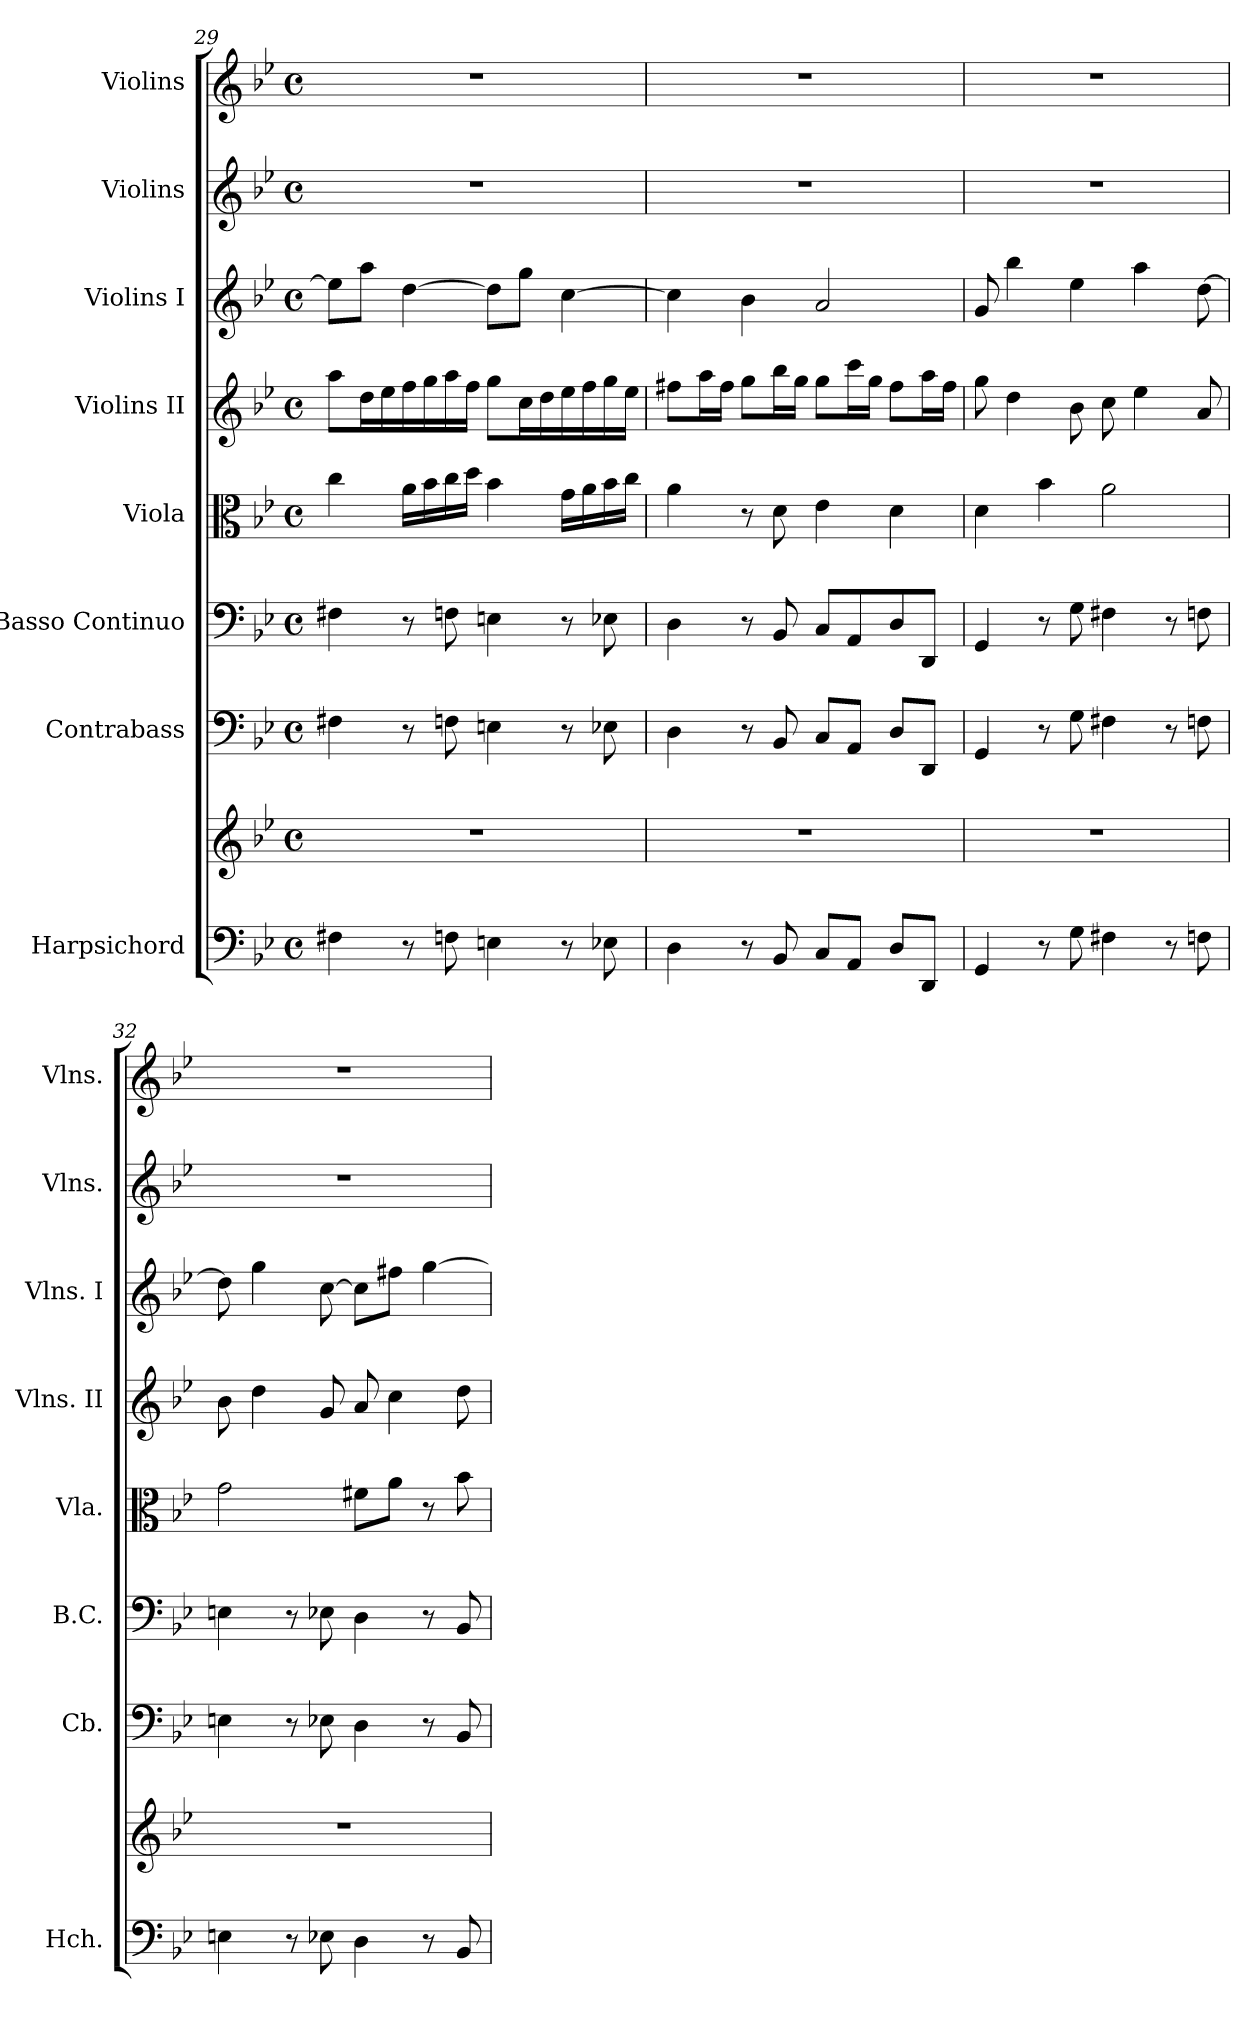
**kern	**kern	**kern	**kern	**kern	**kern	**kern	**kern	**kern
*part8	*part8	*part7	*part6	*part5	*part4	*part3	*part2	*part1
*staff9	*staff8	*staff7	*staff6	*staff5	*staff4	*staff3	*staff2	*staff1
*I"Harpsichord	*	*I"Contrabass	*I"Basso Continuo	*I"Viola	*I"Violins II	*I"Violins I	*I"Violins	*I"Violins
*I'Hch.	*	*I'Cb.	*I'B.C.	*I'Vla.	*I'Vlns. II	*I'Vlns. I	*I'Vlns.	*I'Vlns.
*clefF4	*clefG2	*clefF4	*clefF4	*clefC3	*clefG2	*clefG2	*clefG2	*clefG2
*	*	*ITrd7c12	*	*	*	*	*	*
*k[b-e-]	*k[b-e-]	*k[b-e-]	*k[b-e-]	*k[b-e-]	*k[b-e-]	*k[b-e-]	*k[b-e-]	*k[b-e-]
*M4/4	*M4/4	*M4/4	*M4/4	*M4/4	*M4/4	*M4/4	*M4/4	*M4/4
*met(c)	*met(c)	*met(c)	*met(c)	*met(c)	*met(c)	*met(c)	*met(c)	*met(c)
=29	=29	=29	=29	=29	=29	=29	=29	=29
4F#X\	1r	4FF#X\	4F#X\	4cc\	8aa\L	8ee-\L]	1r	1r
.	.	.	.	.	16dd\L	8aa\J	.	.
.	.	.	.	.	16ee-\	.	.	.
8r	.	8r	8r	16a\LL	16ff\	[4dd\	.	.
.	.	.	.	16b-\	16gg\	.	.	.
8Fn\	.	8FFn\	8Fn\	16cc\	16aa\	.	.	.
.	.	.	.	16dd\JJ	16ff\JJ	.	.	.
4En\	.	4EEn\	4En\	4b-\	8gg\L	8dd\L]	.	.
.	.	.	.	.	16cc\L	8gg\J	.	.
.	.	.	.	.	16dd\	.	.	.
8r	.	8r	8r	16g\LL	16ee-\	[4cc\	.	.
.	.	.	.	16a\	16ff\	.	.	.
8E-X\	.	8EE-X\	8E-X\	16b-\	16gg\	.	.	.
.	.	.	.	16cc\JJ	16ee-\JJ	.	.	.
!!LO:LB:g=z
=30	=30	=30	=30	=30	=30	=30	=30	=30
4D\	1r	4DD\	4D\	4a\	8ff#X\L	4cc\]	1r	1r
.	.	.	.	.	16aa\L	.	.	.
.	.	.	.	.	16ff#\JJ	.	.	.
8r	.	8r	8r	8r	8gg\L	4b-\	.	.
8BB-/	.	8BBB-/	8BB-/	8d\	16bb-\L	.	.	.
.	.	.	.	.	16gg\JJ	.	.	.
8C/L	.	8CC/L	8C/L	4e-\	8gg\L	2a/	.	.
8AA/J	.	8AAA/J	8AA/	.	16ccc\L	.	.	.
.	.	.	.	.	16gg\JJ	.	.	.
8D/L	.	8DD/L	8D/	4d\	8ff#\L	.	.	.
8DD/J	.	8DDD/J	8DD/J	.	16aa\L	.	.	.
.	.	.	.	.	16ff#\JJ	.	.	.
=31	=31	=31	=31	=31	=31	=31	=31	=31
4GG/	1r	4GGG/	4GG/	4d\	8gg\	8g/	1r	1r
.	.	.	.	.	4dd\	4bb-\	.	.
8r	.	8r	8r	4b-\	.	.	.	.
8G\	.	8GG\	8G\	.	8b-\	4ee-\	.	.
4F#X\	.	4FF#X\	4F#X\	2a\	8cc\	.	.	.
.	.	.	.	.	4ee-\	4aa\	.	.
8r	.	8r	8r	.	.	.	.	.
8Fn\	.	8FFn\	8Fn\	.	8a/	[8dd\	.	.
=32	=32	=32	=32	=32	=32	=32	=32	=32
4En\	1r	4EEn\	4En\	2g\	8b-\	8dd\]	1r	1r
.	.	.	.	.	4dd\	4gg\	.	.
8r	.	8r	8r	.	.	.	.	.
8E-X\	.	8EE-X\	8E-X\	.	8g/	[8cc\	.	.
4D\	.	4DD\	4D\	8f#X\L	8a/	8cc\L]	.	.
.	.	.	.	8a\J	4cc\	8ff#X\J	.	.
8r	.	8r	8r	8r	.	[4gg\	.	.
8BB-/	.	8BBB-/	8BB-/	8b-\	8dd\	.	.	.
=	=	=	=	=	=	=	=	=
*-	*-	*-	*-	*-	*-	*-	*-	*-
